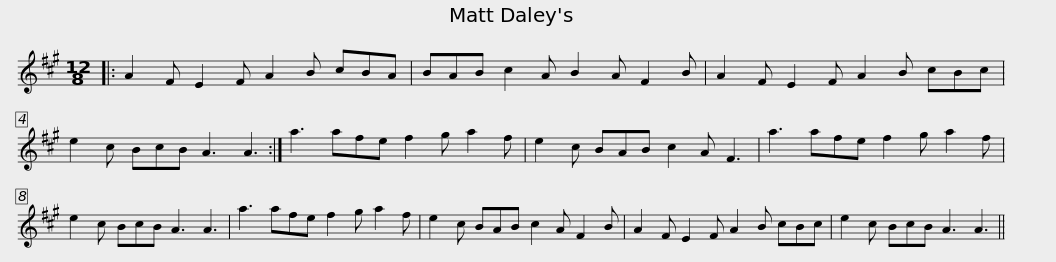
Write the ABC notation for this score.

X:1
L:1/8
M:12/8
I:linebreak $
K:A
V:1 treble
V:1
|: A2 F E2 F A2 B cBA | BAB c2 A B2 A F2 B | A2 F E2 F A2 B cBc | e2 c BcB A3 A3 :|$ a3 afe f2 g a2 f | %5
 e2 c BAB c2 A F3 | a3 afe f2 g a2 f | e2 c BcB A3 A3 |$ a3 afe f2 g a2 f | e2 c BAB c2 A F2 B | %10
 A2 F E2 F A2 B cBc | e2 c BcB A3 A3 || %12
